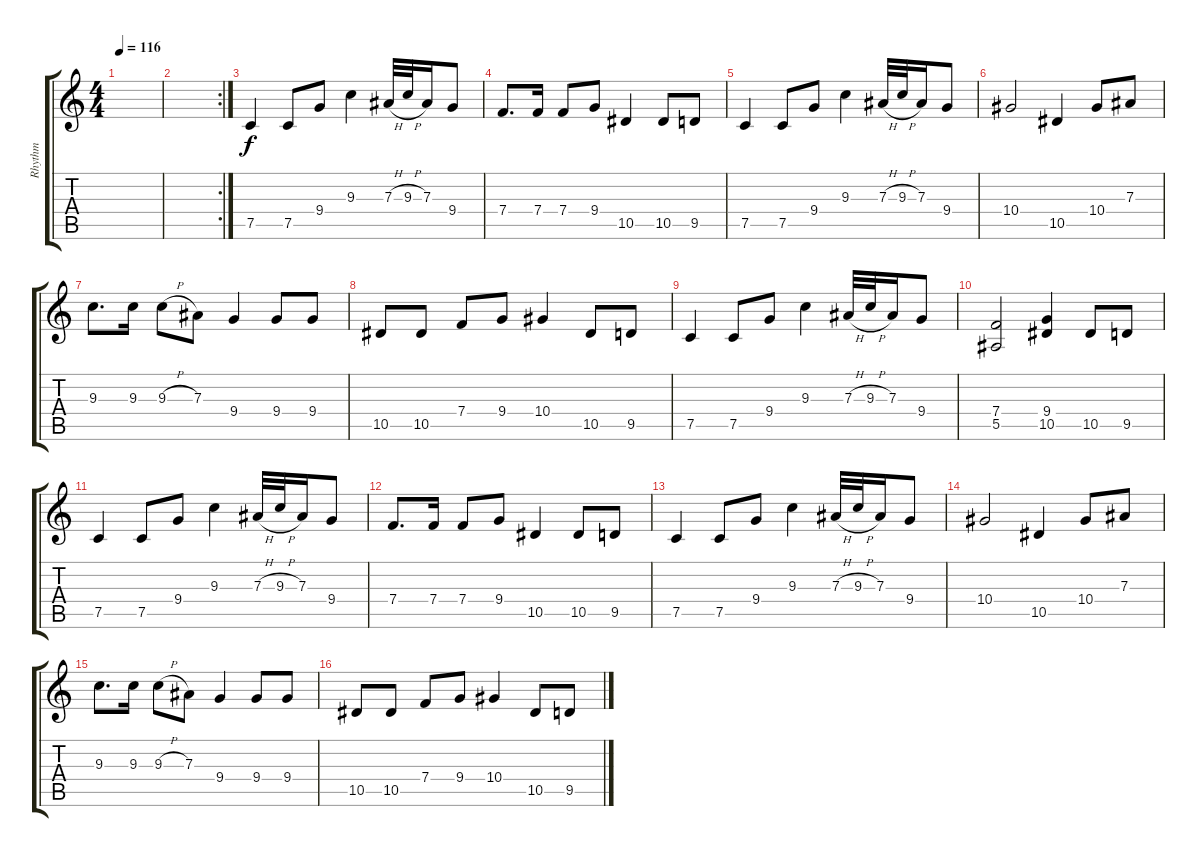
\track ("Rhythm" "Rhythm") {instrument distortionguitar}
\staff {score tabs}
\tuning (C4 G3 Eb3 Bb2 F2 C2) {hide}
\ts (4 4)
\tempo 116
\clef g2
\ks c
|
\rc 2
|
7.5.4 7.5.8 9.4.8 9.3.4 7.3{h}.32 9.3{h}.32 7.3.16 9.4.8 |
7.4.8{d} 7.4.16 7.4.8 9.4.8 10.5.4 10.5.8 9.5.8 |
7.5.4 7.5.8 9.4.8 9.3.4 7.3{h}.32 9.3{h}.32 7.3.16 9.4.8 |
10.4.2 10.5.4 10.4.8 7.3.8 |
9.3.8{d} 9.3.16 9.3{h}.8 7.3.8 9.4.4 9.4.8 9.4.8 |
10.5.8 10.5.8 7.4.8 9.4.8 10.4.4 10.5.8 9.5.8 |
7.5.4 7.5.8 9.4.8 9.3.4 7.3{h}.32 9.3{h}.32 7.3.16 9.4.8 |
(7.4 5.5).2 (9.4 10.5).4 10.5.8 9.5.8 |
7.5.4 7.5.8 9.4.8 9.3.4 7.3{h}.32 9.3{h}.32 7.3.16 9.4.8 |
7.4.8{d} 7.4.16 7.4.8 9.4.8 10.5.4 10.5.8 9.5.8 |
7.5.4 7.5.8 9.4.8 9.3.4 7.3{h}.32 9.3{h}.32 7.3.16 9.4.8 |
10.4.2 10.5.4 10.4.8 7.3.8 |
9.3.8{d} 9.3.16 9.3{h}.8 7.3.8 9.4.4 9.4.8 9.4.8 |
10.5.8 10.5.8 7.4.8 9.4.8 10.4.4 10.5.8 9.5.8
